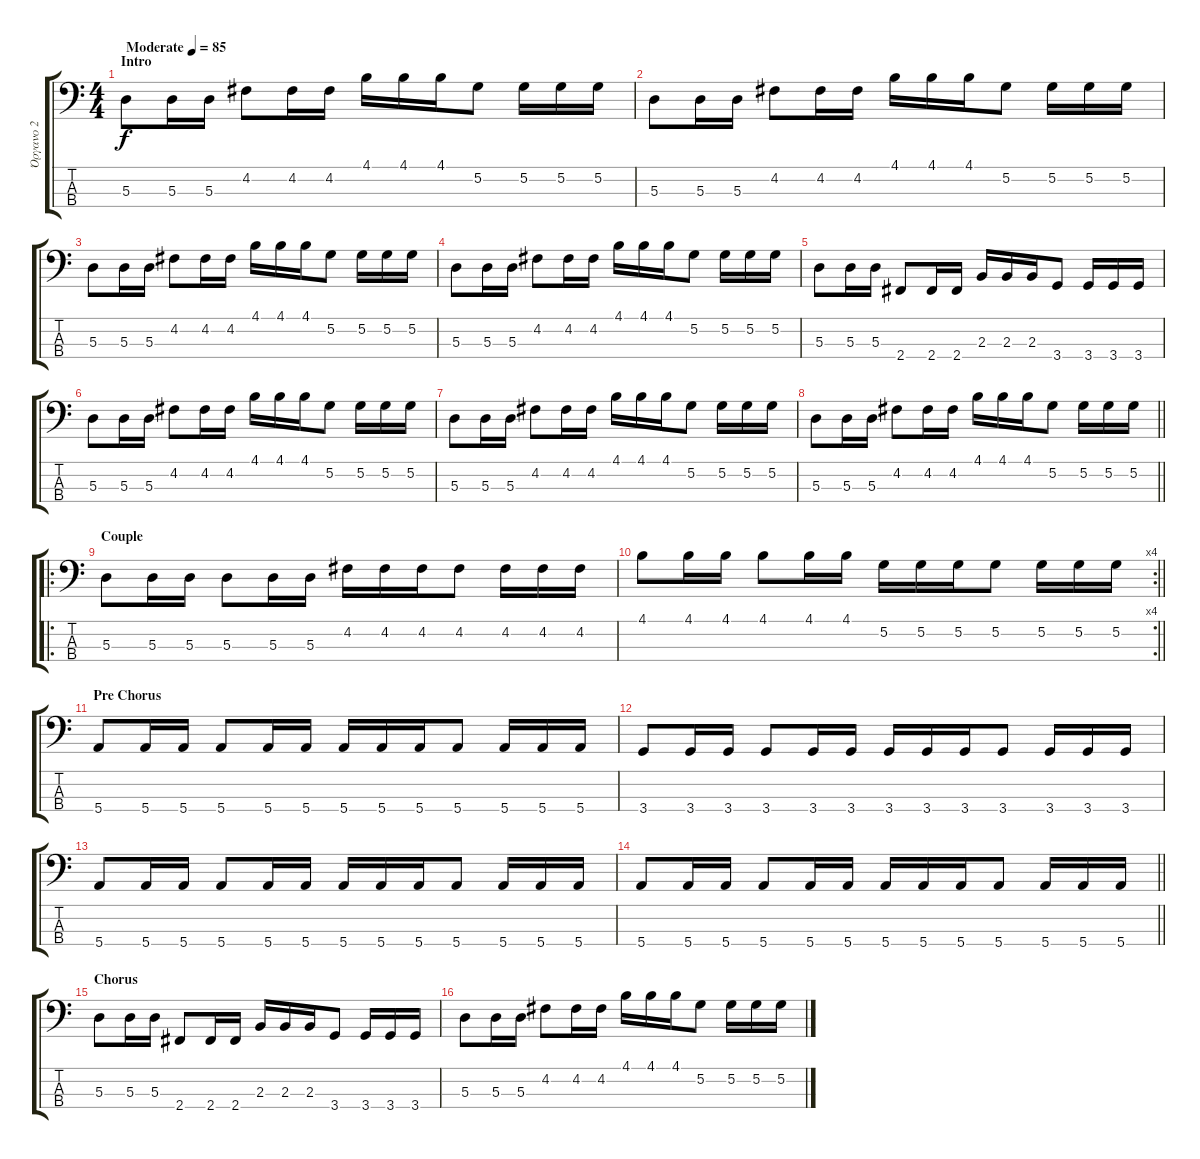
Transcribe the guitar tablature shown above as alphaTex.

\track ("Όργανο 2" "Όργανο 2") {instrument slapbass2}
\staff {score tabs}
\tuning (G2 D2 A1 E1) {hide}
\ts (4 4)
\section ("" "Intro")
\tempo (85 "Moderate")
\clef f4
\ks c
5.3.8{dy f instrument slapbass2} 5.3.16 5.3.16 4.2.8 4.2.16 4.2.16 4.1.16 4.1.16 4.1.16 5.2.8 5.2.16 5.2.16 5.2.16 |
5.3.8 5.3.16 5.3.16 4.2.8 4.2.16 4.2.16 4.1.16 4.1.16 4.1.16 5.2.8 5.2.16 5.2.16 5.2.16 |
5.3.8 5.3.16 5.3.16 4.2.8 4.2.16 4.2.16 4.1.16 4.1.16 4.1.16 5.2.8 5.2.16 5.2.16 5.2.16 |
5.3.8 5.3.16 5.3.16 4.2.8 4.2.16 4.2.16 4.1.16 4.1.16 4.1.16 5.2.8 5.2.16 5.2.16 5.2.16 |
5.3.8 5.3.16 5.3.16 2.4.8 2.4.16 2.4.16 2.3.16 2.3.16 2.3.16 3.4.8 3.4.16 3.4.16 3.4.16 |
5.3.8 5.3.16 5.3.16 4.2.8 4.2.16 4.2.16 4.1.16 4.1.16 4.1.16 5.2.8 5.2.16 5.2.16 5.2.16 |
5.3.8 5.3.16 5.3.16 4.2.8 4.2.16 4.2.16 4.1.16 4.1.16 4.1.16 5.2.8 5.2.16 5.2.16 5.2.16 |
\barLineRight lightlight
5.3.8 5.3.16 5.3.16 4.2.8 4.2.16 4.2.16 4.1.16 4.1.16 4.1.16 5.2.8 5.2.16 5.2.16 5.2.16 |
\ro
\section ("" "Couple")
5.3.8 5.3.16 5.3.16 5.3.8 5.3.16 5.3.16 4.2.16 4.2.16 4.2.16 4.2.8 4.2.16 4.2.16 4.2.16 |
\rc 4
\barLineRight lightlight
4.1.8 4.1.16 4.1.16 4.1.8 4.1.16 4.1.16 5.2.16 5.2.16 5.2.16 5.2.8 5.2.16 5.2.16 5.2.16 |
\section ("" "Pre Chorus")
5.4.8 5.4.16 5.4.16 5.4.8 5.4.16 5.4.16 5.4.16 5.4.16 5.4.16 5.4.8 5.4.16 5.4.16 5.4.16 |
3.4.8 3.4.16 3.4.16 3.4.8 3.4.16 3.4.16 3.4.16 3.4.16 3.4.16 3.4.8 3.4.16 3.4.16 3.4.16 |
5.4.8 5.4.16 5.4.16 5.4.8 5.4.16 5.4.16 5.4.16 5.4.16 5.4.16 5.4.8 5.4.16 5.4.16 5.4.16 |
\barLineRight lightlight
5.4.8 5.4.16 5.4.16 5.4.8 5.4.16 5.4.16 5.4.16 5.4.16 5.4.16 5.4.8 5.4.16 5.4.16 5.4.16 |
\section ("" "Chorus")
5.3.8 5.3.16 5.3.16 2.4.8 2.4.16 2.4.16 2.3.16 2.3.16 2.3.16 3.4.8 3.4.16 3.4.16 3.4.16 |
5.3.8 5.3.16 5.3.16 4.2.8 4.2.16 4.2.16 4.1.16 4.1.16 4.1.16 5.2.8 5.2.16 5.2.16 5.2.16
